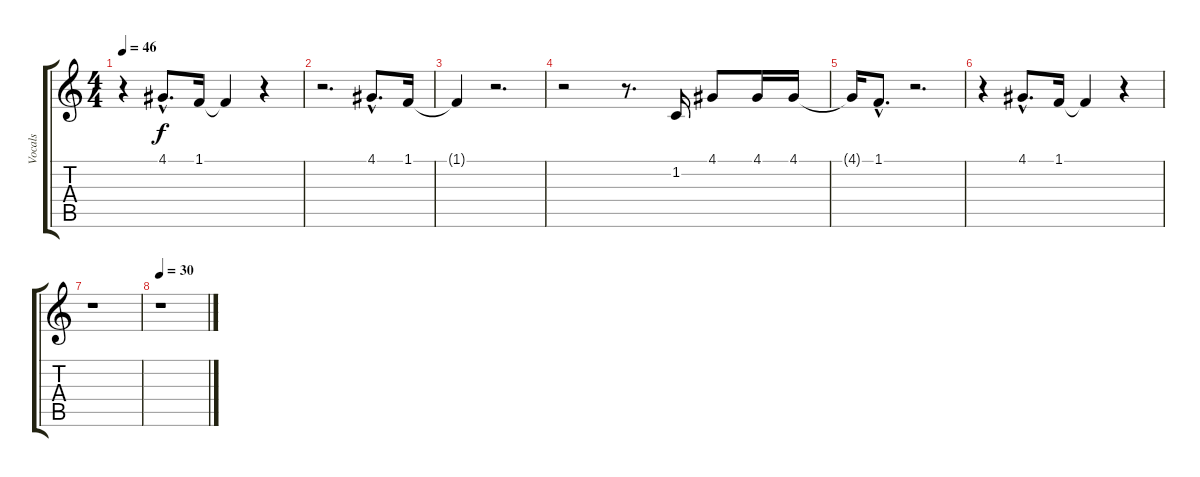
\track ("Vocals" "Vocals") {instrument panflute}
\staff {score tabs}
\tuning (E4 B3 G3 D3 A2 E2) {hide}
\ts (4 4)
\tempo 46
\clef g2
\ks c
r.4{dy f} 4.1{hac}.8{d} 1.1.16 1.1{t}.4 r.4 |
r.2{d} 4.1{hac}.8{d} 1.1.16 |
1.1{t}.4 r.2{d} |
r.2 r.8{d} 1.2.16 4.1.8 4.1.16 4.1.16 |
4.1{t}.16 1.1{hac}.8{d} r.2{d} |
r.4 4.1{hac}.8{d} 1.1.16 1.1{t}.4 r.4 |
r.1 |
\tempo 30
r.1
